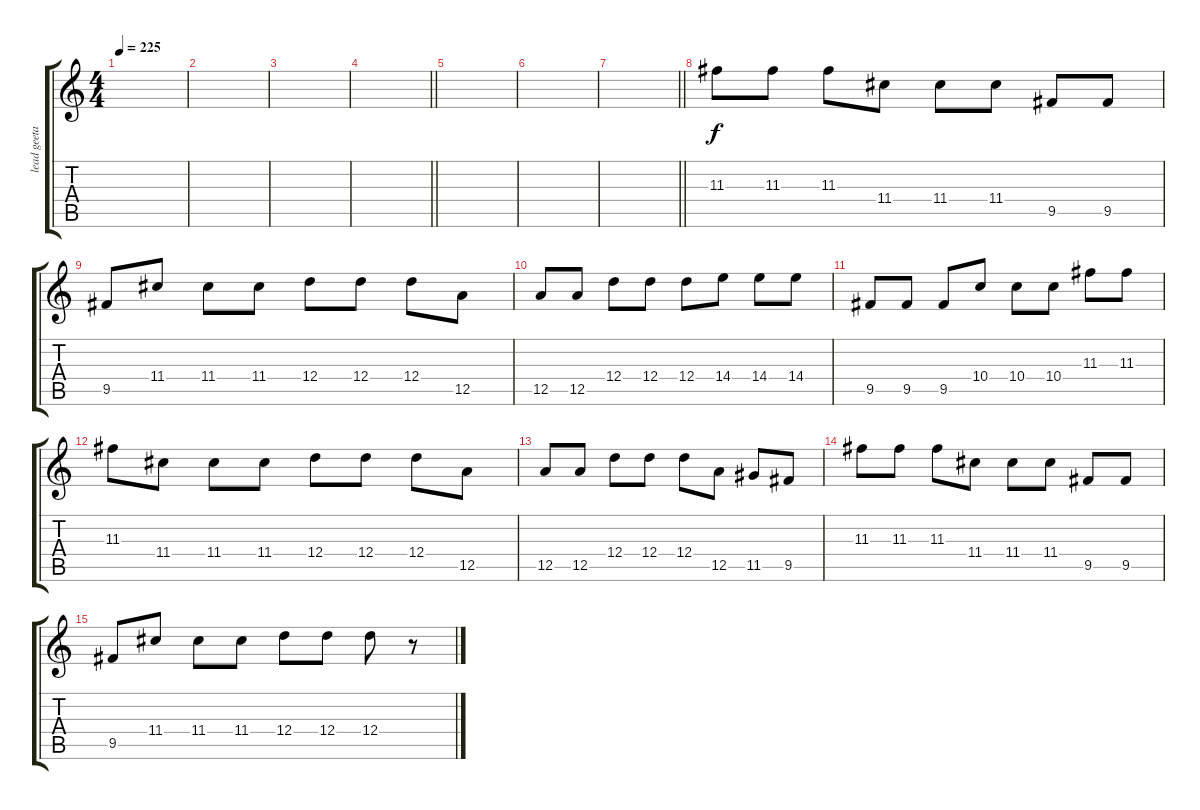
\track ("lead geetar" "lead geeta") {instrument distortionguitar}
\staff {score tabs}
\tuning (E4 B3 G3 D3 A2 E2) {hide}
\ts (4 4)
\tempo 225
\clef g2
\ks c
|
|
|
\barLineRight lightlight
|
|
|
\barLineRight lightlight
|
11.3.8 11.3.8 11.3.8 11.4.8 11.4.8 11.4.8 9.5.8 9.5.8 |
9.5.8 11.4.8 11.4.8 11.4.8 12.4.8 12.4.8 12.4.8 12.5.8 |
12.5.8 12.5.8 12.4.8 12.4.8 12.4.8 14.4.8 14.4.8 14.4.8 |
9.5.8 9.5.8 9.5.8 10.4.8 10.4.8 10.4.8 11.3.8 11.3.8 |
11.3.8 11.4.8 11.4.8 11.4.8 12.4.8 12.4.8 12.4.8 12.5.8 |
12.5.8 12.5.8 12.4.8 12.4.8 12.4.8 12.5.8 11.5.8 9.5.8 |
11.3.8 11.3.8 11.3.8 11.4.8 11.4.8 11.4.8 9.5.8 9.5.8 |
9.5.8 11.4.8 11.4.8 11.4.8 12.4.8 12.4.8 12.4.8 r.8
